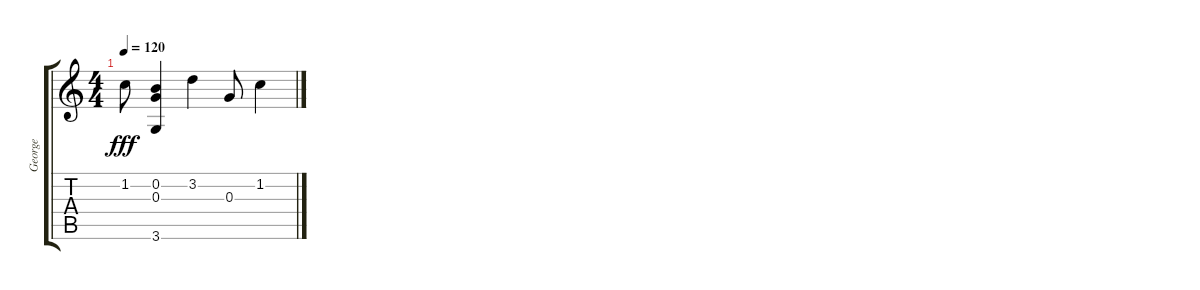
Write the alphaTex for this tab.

\track ("George" "George") {instrument overdrivenguitar}
\staff {score tabs}
\tuning (E4 B3 G3 D3 A2 E2) {hide}
\ts (4 4)
\tempo 120
\clef g2
\ks c
1.2{t}.8{dy fff} (0.2 0.3 3.6).4 3.2.4 0.3.8 1.2.4
